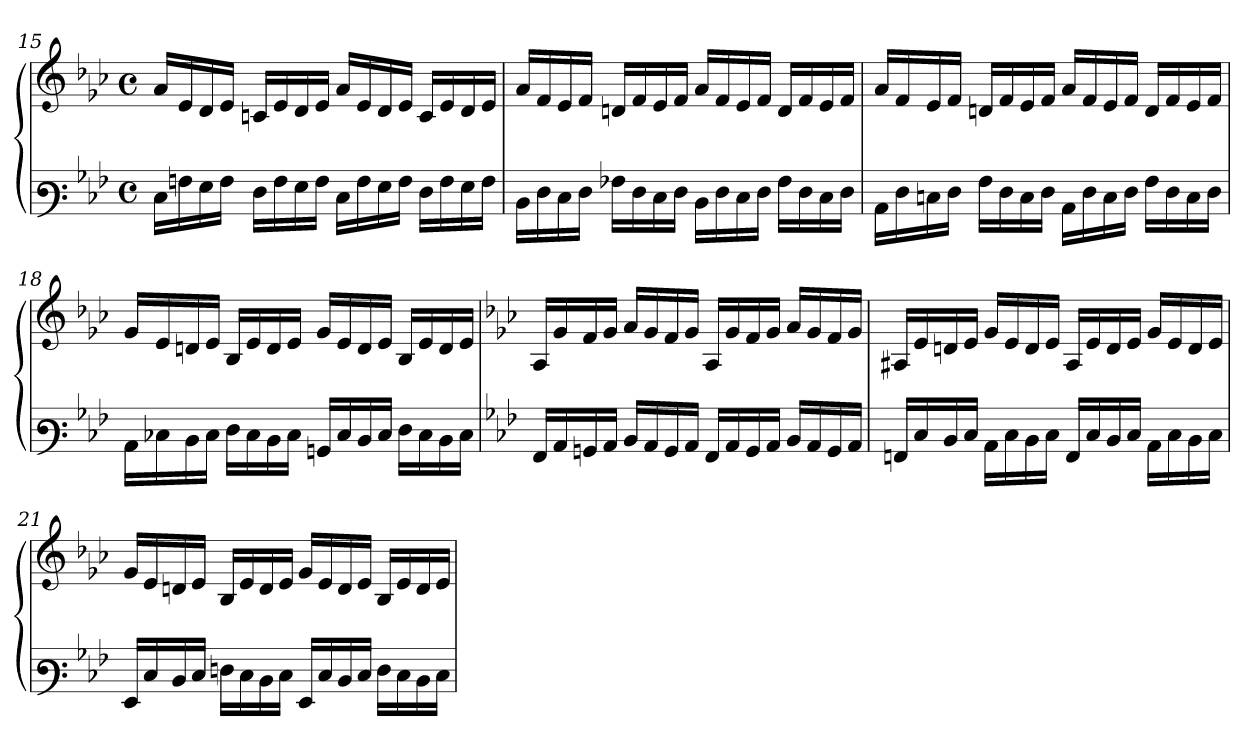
**kern	**kern
*part1	*part1
*staff2	*staff1
*clefF3	*clefG3
*k[b-e-a-]	*k[b-e-a-]
*M4/4	*M4/4
*met(c)	*met(c)
=15	=15
16E-\LL	16f/LL
16An\	16c/
16G\	16B-/
16A\JJ	16c/JJ
16F\LL	16An/LL
16A\	16c/
16G\	16B-/
16A\JJ	16c/JJ
16E-\LL	16f/LL
16A\	16c/
16G\	16B-/
16A\JJ	16c/JJ
16F\LL	16A/LL
16A\	16c/
16G\	16B-/
16A\JJ	16c/JJ
!!LO:LB:g=z
=16	=16
16D\LL	16f/LL
16F\	16d/
16E-\	16c/
16F\JJ	16d/JJ
16A-X\LL	16Bn/LL
16F\	16d/
16E-\	16c/
16F\JJ	16d/JJ
16D\LL	16f/LL
16F\	16d/
16E-\	16c/
16F\JJ	16d/JJ
16A-\LL	16B/LL
16F\	16d/
16E-\	16c/
16F\JJ	16d/JJ
=17	=17
16C\LL	16f/LL
16F\	16d/
16En\	16c/
16F\JJ	16d/JJ
16A-\LL	16Bn/LL
16F\	16d/
16E\	16c/
16F\JJ	16d/JJ
16C\LL	16f/LL
16F\	16d/
16E\	16c/
16F\JJ	16d/JJ
16A-\LL	16B/LL
16F\	16d/
16E\	16c/
16F\JJ	16d/JJ
=18	=18
16C\LL	16e-/LL
16E-X\	16c/
16D\	16Bn/
16E-\JJ	16c/JJ
16F\LL	16G/LL
16E-\	16c/
16D\	16B/
16E-\JJ	16c/JJ
16BB/LL	16e-/LL
16E-/	16c/
16D/	16B/
16E-/JJ	16c/JJ
16F\LL	16G/LL
16E-\	16c/
16D\	16B/
16E-\JJ	16c/JJ
!!LO:PB:g=z
=19	=19
*k[b-e-a-]	*k[b-e-a-]
16AA-/LL	16F/LL
16C/	16e-/
16BBn/	16d/
16C/JJ	16e-/JJ
16D/LL	16f/LL
16C/	16e-/
16BB/	16d/
16C/JJ	16e-/JJ
16AA-/LL	16F/LL
16C/	16e-/
16BB/	16d/
16C/JJ	16e-/JJ
16D/LL	16f/LL
16C/	16e-/
16BB/	16d/
16C/JJ	16e-/JJ
=20	=20
16AAn/LL	16F#X/LL
16E-/	16c/
16D/	16Bn/
16E-/JJ	16c/JJ
16C\LL	16e-/LL
16E-\	16c/
16D\	16B/
16E-\JJ	16c/JJ
16AA/LL	16F#/LL
16E-/	16c/
16D/	16B/
16E-/JJ	16c/JJ
16C\LL	16e-/LL
16E-\	16c/
16D\	16B/
16E-\JJ	16c/JJ
=21	=21
16GG/LL	16e-/LL
16E-/	16c/
16D/	16Bn/
16E-/JJ	16c/JJ
16Fn\LL	16G/LL
16E-\	16c/
16D\	16B/
16E-\JJ	16c/JJ
16GG/LL	16e-/LL
16E-/	16c/
16D/	16B/
16E-/JJ	16c/JJ
16F\LL	16G/LL
16E-\	16c/
16D\	16B/
16E-\JJ	16c/JJ
=	=
*-	*-
